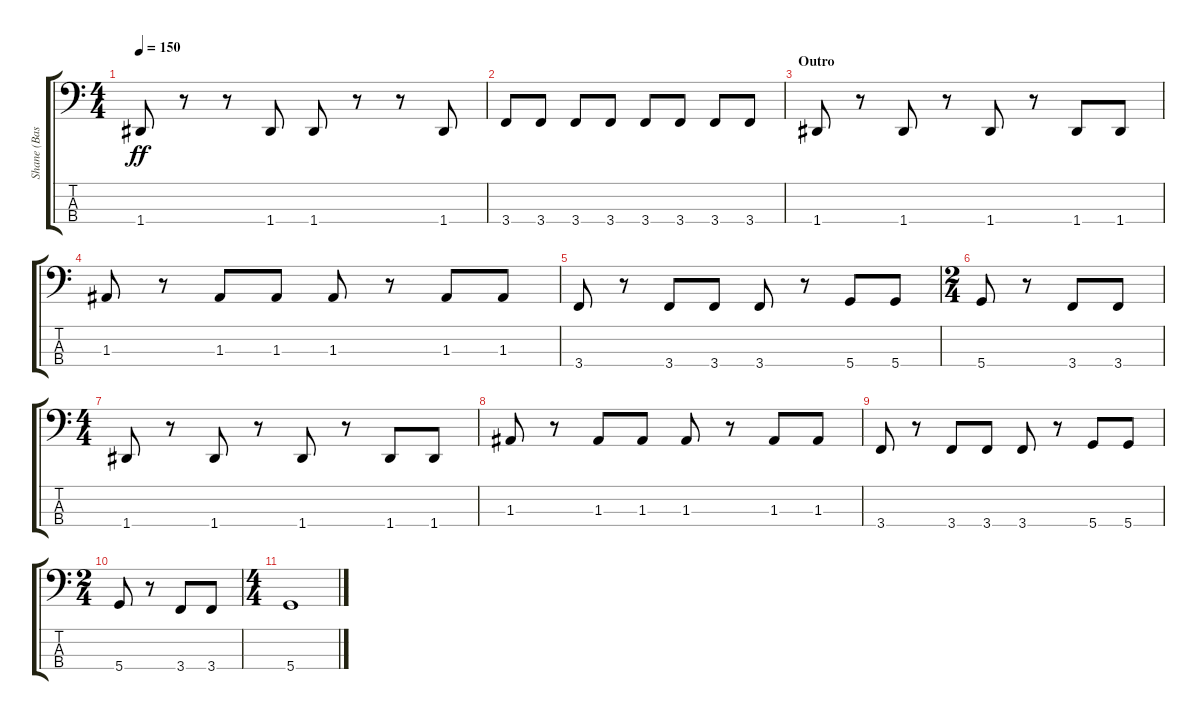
\track ("Shane (Bass)" "Shane (Bas") {instrument electricbassfinger}
\staff {score tabs}
\tuning (G2 D2 A1 D1) {hide}
\ts (4 4)
\tempo 150
\clef f4
\ks c
1.4.8{dy ff} r.8 r.8 1.4.8 1.4.8 r.8 r.8 1.4.8 |
3.4.8 3.4.8 3.4.8 3.4.8 3.4.8 3.4.8 3.4.8 3.4.8 |
\section ("" "Outro")
1.4.8 r.8 1.4.8 r.8 1.4.8 r.8 1.4.8 1.4.8 |
1.3.8 r.8 1.3.8 1.3.8 1.3.8 r.8 1.3.8 1.3.8 |
3.4.8 r.8 3.4.8 3.4.8 3.4.8 r.8 5.4.8 5.4.8 |
\ts (2 4)
5.4.8 r.8 3.4.8 3.4.8 |
\ts (4 4)
1.4.8 r.8 1.4.8 r.8 1.4.8 r.8 1.4.8 1.4.8 |
1.3.8 r.8 1.3.8 1.3.8 1.3.8 r.8 1.3.8 1.3.8 |
3.4.8 r.8 3.4.8 3.4.8 3.4.8 r.8 5.4.8 5.4.8 |
\ts (2 4)
5.4.8 r.8 3.4.8 3.4.8 |
\ts (4 4)
5.4.1
